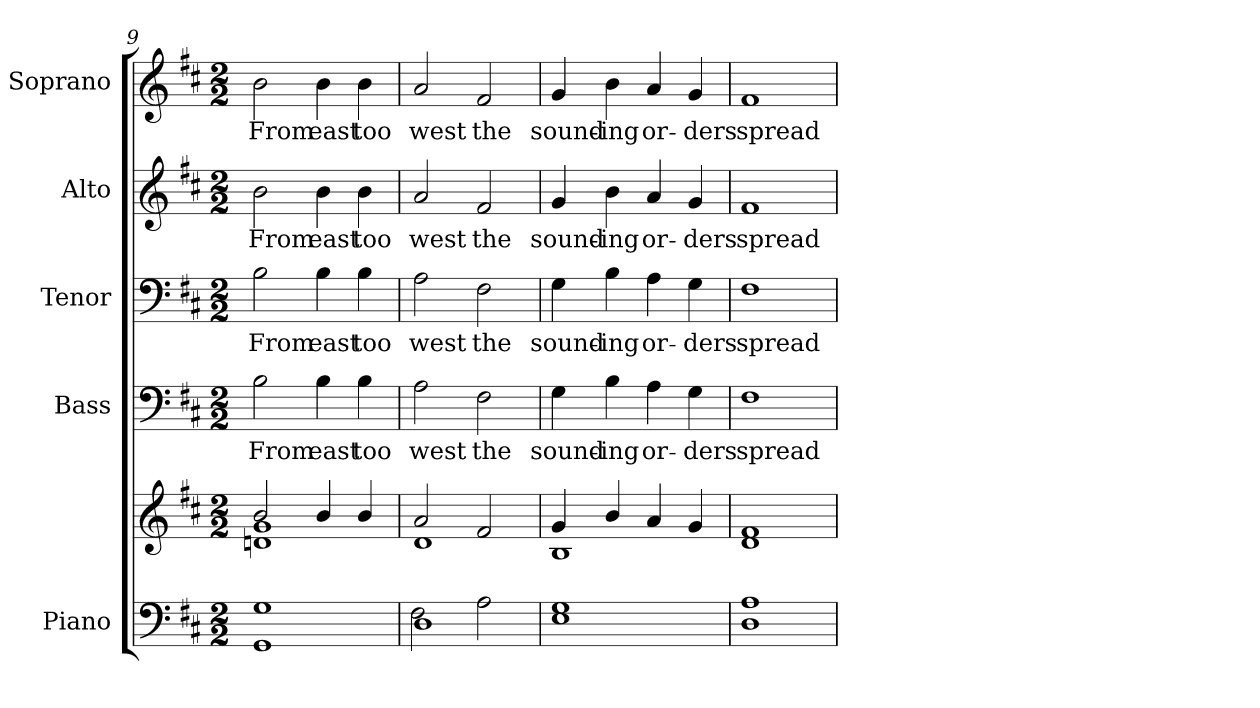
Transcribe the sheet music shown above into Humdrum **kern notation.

**kern	**kern	**kern	**text	**kern	**text	**kern	**text	**kern	**text
*part5	*part5	*part4	*part4	*part3	*part3	*part2	*part2	*part1	*part1
*staff6	*staff5	*staff4	*staff4	*staff3	*staff3	*staff2	*staff2	*staff1	*staff1
*I"Piano	*	*I"Bass	*	*I"Tenor	*	*I"Alto	*	*I"Soprano	*
*I'Pno.	*	*I'B.	*	*I'T.	*	*I'A.	*	*I'S.	*
*clefF4	*clefG2	*clefF4	*	*clefF4	*	*clefG2	*	*clefG2	*
*k[f#c#]	*k[f#c#]	*k[f#c#]	*	*k[f#c#]	*	*k[f#c#]	*	*k[f#c#]	*
*D:	*D:	*D:	*	*D:	*	*D:	*	*D:	*
*M2/2	*M2/2	*M2/2	*	*M2/2	*	*M2/2	*	*M2/2	*
=9	=9	=9	=9	=9	=9	=9	=9	=9	=9
*	*^	*	*	*	*	*	*	*	*
!	!	!	!	!LO:LY:b:color=#000000	!	!	!	!	!	!
!	!	!	!	!	!	!LO:LY:b:color=#000000	!	!	!	!
!	!	!	!	!	!	!	!	!LO:LY:b:color=#000000	!	!
!	!	!	!	!	!	!	!	!	!	!LO:LY:b:color=#000000
1GGi 1Gi	2bi/	1dni 1gi	2Bi\	From	2Bi\	From	2bi\	From	2bi\	From
!	!	!	!	!LO:LY:b:color=#000000	!	!	!	!	!	!
!	!	!	!	!	!	!LO:LY:b:color=#000000	!	!	!	!
!	!	!	!	!	!	!	!	!LO:LY:b:color=#000000	!	!
!	!	!	!	!	!	!	!	!	!	!LO:LY:b:color=#000000
.	4bi/	.	4Bi\	east	4Bi\	east	4bi\	east	4bi\	east
!	!	!	!	!LO:LY:b:color=#000000	!	!	!	!	!	!
!	!	!	!	!	!	!LO:LY:b:color=#000000	!	!	!	!
!	!	!	!	!	!	!	!	!LO:LY:b:color=#000000	!	!
!	!	!	!	!	!	!	!	!	!	!LO:LY:b:color=#000000
.	4bi/	.	4Bi\	too	4Bi\	too	4bi\	too	4bi\	too
=10	=10	=10	=10	=10	=10	=10	=10	=10	=10	=10
*^	*	*	*	*	*	*	*	*	*	*
!	!	!	!	!	!LO:LY:b:color=#000000	!	!	!	!	!	!
!	!	!	!	!	!	!	!LO:LY:b:color=#000000	!	!	!	!
!	!	!	!	!	!	!	!	!	!LO:LY:b:color=#000000	!	!
!	!	!	!	!	!	!	!	!	!	!	!LO:LY:b:color=#000000
1Di	2F#i\	2ai/	1di	2Ai\	west	2Ai\	west	2ai/	west	2ai/	west
!	!	!	!	!	!LO:LY:b:color=#000000	!	!	!	!	!	!
!	!	!	!	!	!	!	!LO:LY:b:color=#000000	!	!	!	!
!	!	!	!	!	!	!	!	!	!LO:LY:b:color=#000000	!	!
!	!	!	!	!	!	!	!	!	!	!	!LO:LY:b:color=#000000
.	2Ai\	2f#i/	.	2F#i\	the	2F#i\	the	2f#i/	the	2f#i/	the
*v	*v	*	*	*	*	*	*	*	*	*	*
!!LO:PB:g=z
=11	=11	=11	=11	=11	=11	=11	=11	=11	=11	=11
*^	*	*	*	*	*	*	*	*	*	*
!	!	!	!	!	!LO:LY:b:color=#000000	!	!	!	!	!	!
*v	*v	*	*	*	*	*	*	*	*	*	*
*^	*	*	*	*	*	*	*	*	*	*
!	!	!	!	!	!	!	!LO:LY:b:color=#000000	!	!	!	!
*v	*v	*	*	*	*	*	*	*	*	*	*
*^	*	*	*	*	*	*	*	*	*	*
!	!	!	!	!	!	!	!	!	!LO:LY:b:color=#000000	!	!
*v	*v	*	*	*	*	*	*	*	*	*	*
*^	*	*	*	*	*	*	*	*	*	*
!	!	!	!	!	!	!	!	!	!	!	!LO:LY:b:color=#000000
*v	*v	*	*	*	*	*	*	*	*	*	*
1Ei 1Gi	4gi/	1Bi	4Gi\	sound-	4Gi\	sound-	4gi/	sound-	4gi/	sound-
!	!	!	!	!LO:LY:b:color=#000000	!	!	!	!	!	!
!	!	!	!	!	!	!LO:LY:b:color=#000000	!	!	!	!
!	!	!	!	!	!	!	!	!LO:LY:b:color=#000000	!	!
!	!	!	!	!	!	!	!	!	!	!LO:LY:b:color=#000000
.	4bi/	.	4Bi\	-ing	4Bi\	-ing	4bi\	-ing	4bi\	-ing
!	!	!	!	!LO:LY:b:color=#000000	!	!	!	!	!	!
!	!	!	!	!	!	!LO:LY:b:color=#000000	!	!	!	!
!	!	!	!	!	!	!	!	!LO:LY:b:color=#000000	!	!
!	!	!	!	!	!	!	!	!	!	!LO:LY:b:color=#000000
.	4ai/	.	4Ai\	or-	4Ai\	or-	4ai/	or-	4ai/	or-
!	!	!	!	!LO:LY:b:color=#000000	!	!	!	!	!	!
!	!	!	!	!	!	!LO:LY:b:color=#000000	!	!	!	!
!	!	!	!	!	!	!	!	!LO:LY:b:color=#000000	!	!
!	!	!	!	!	!	!	!	!	!	!LO:LY:b:color=#000000
.	4gi/	.	4Gi\	-ders	4Gi\	-ders	4gi/	-ders	4gi/	-ders
*	*v	*v	*	*	*	*	*	*	*	*
=12	=12	=12	=12	=12	=12	=12	=12	=12	=12
!	!	!	!LO:LY:b:color=#000000	!	!	!	!	!	!
!	!	!	!	!	!LO:LY:b:color=#000000	!	!	!	!
!	!	!	!	!	!	!	!LO:LY:b:color=#000000	!	!
!	!	!	!	!	!	!	!	!	!LO:LY:b:color=#000000
1Di 1Ai	1di 1f#i	1F#i	spread	1F#i	spread	1f#i	spread	1f#i	spread
=	=	=	=	=	=	=	=	=	=
*-	*-	*-	*-	*-	*-	*-	*-	*-	*-
